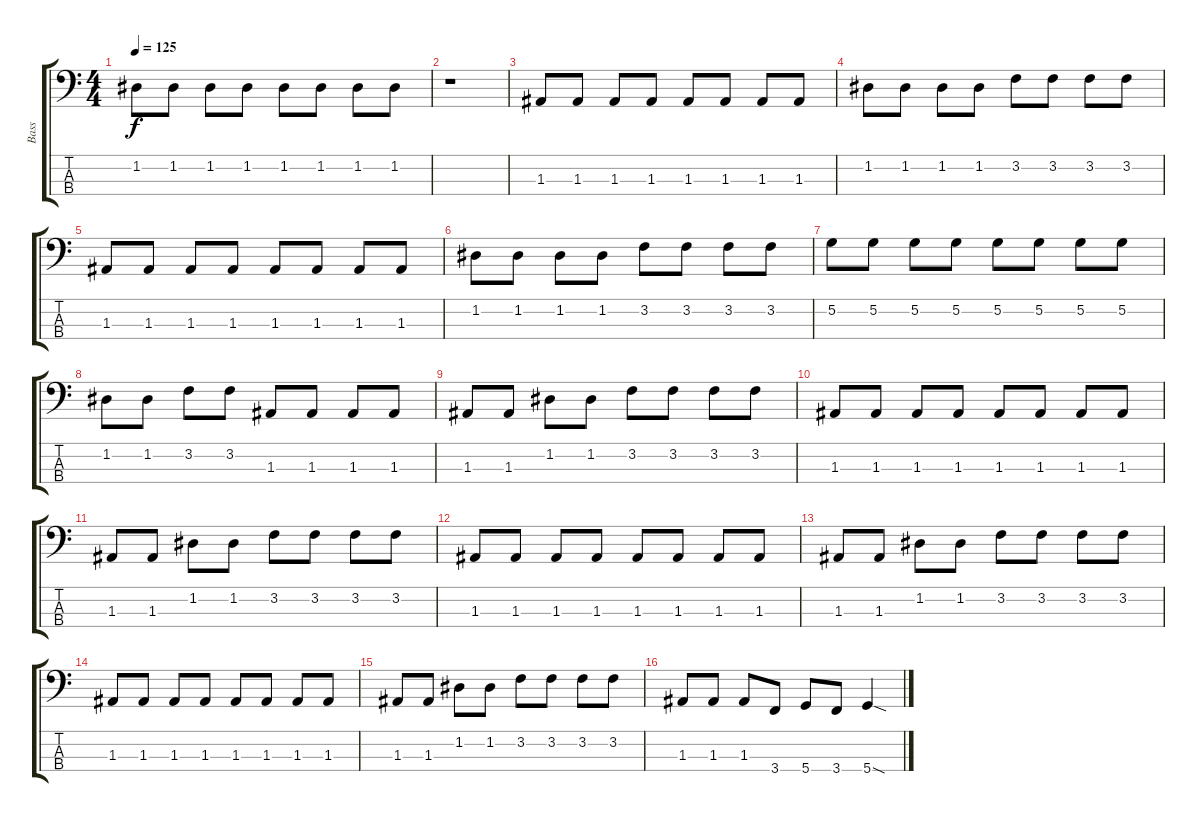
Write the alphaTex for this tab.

\track ("Bass" "Bass") {instrument electricbasspick}
\staff {score tabs}
\tuning (G2 D2 A1 D1) {hide}
\ts (4 4)
\tempo 125
\clef f4
\ks c
1.2.8{dy f} 1.2.8 1.2.8 1.2.8 1.2.8 1.2.8 1.2.8 1.2.8 |
r.1 |
1.3.8 1.3.8 1.3.8 1.3.8 1.3.8 1.3.8 1.3.8 1.3.8 |
1.2.8 1.2.8 1.2.8 1.2.8 3.2.8 3.2.8 3.2.8 3.2.8 |
1.3.8 1.3.8 1.3.8 1.3.8 1.3.8 1.3.8 1.3.8 1.3.8 |
1.2.8 1.2.8 1.2.8 1.2.8 3.2.8 3.2.8 3.2.8 3.2.8 |
5.2.8 5.2.8 5.2.8 5.2.8 5.2.8 5.2.8 5.2.8 5.2.8 |
1.2.8 1.2.8 3.2.8 3.2.8 1.3.8 1.3.8 1.3.8 1.3.8 |
1.3.8 1.3.8 1.2.8 1.2.8 3.2.8 3.2.8 3.2.8 3.2.8 |
1.3.8 1.3.8 1.3.8 1.3.8 1.3.8 1.3.8 1.3.8 1.3.8 |
1.3.8 1.3.8 1.2.8 1.2.8 3.2.8 3.2.8 3.2.8 3.2.8 |
1.3.8 1.3.8 1.3.8 1.3.8 1.3.8 1.3.8 1.3.8 1.3.8 |
1.3.8 1.3.8 1.2.8 1.2.8 3.2.8 3.2.8 3.2.8 3.2.8 |
1.3.8 1.3.8 1.3.8 1.3.8 1.3.8 1.3.8 1.3.8 1.3.8 |
1.3.8 1.3.8 1.2.8 1.2.8 3.2.8 3.2.8 3.2.8 3.2.8 |
1.3.8 1.3.8 1.3.8 3.4.8 5.4.8 3.4.8 5.4{sod}.4
